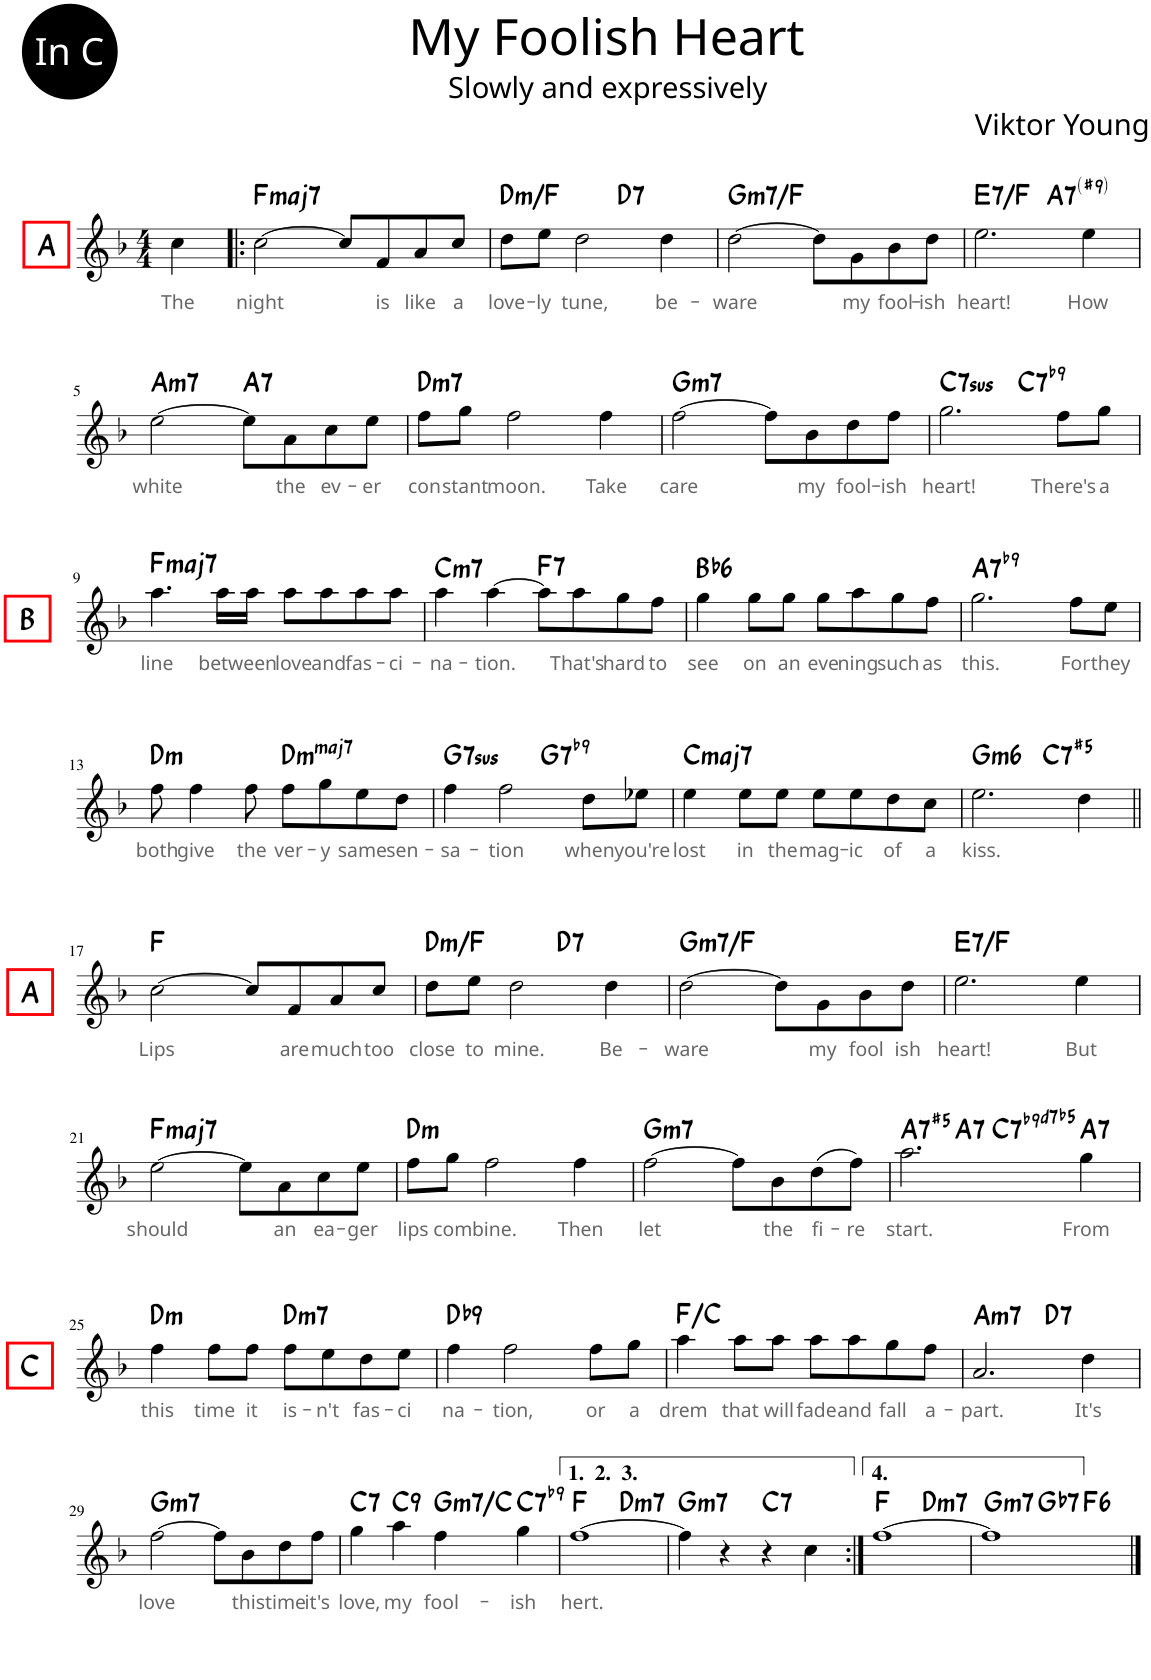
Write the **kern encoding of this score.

**kern	**text	**harte
*part1	*part1	*part1
*staff1	*staff1	*
*I"Piano	*	*
*I'Pno.	*	*
*clefG2	*	*
*k[b-]	*	*
*M4/4	*	*
=	=	=
!LO:TX:a:B:t=A	!	!
!	!LO:LY:b:color=#666666	!
4cc\	The	.
=1!|:	=1!|:	=1!|:
!	!LO:LY:b:color=#666666	!LO:H:kt=maj7
[2cc\	night	F:maj7
8cc/L]	.	.
!	!LO:LY:b:color=#666666	!
8f/	is	.
!	!LO:LY:b:color=#666666	!
8a/	like	.
!	!LO:LY:b:color=#666666	!
8cc/J	a	.
=2	=2	=2
!	!LO:LY:b:color=#666666	!LO:H:kt=m
*^	*	*
8dd\L	2ryy	love-	D:min/b3
!	!	!LO:LY:b:color=#666666	!
8ee\J	.	-ly	.
!	!	!LO:LY:b:color=#666666	!
2dd\	.	tune,	.
!	!	!	!LO:H:kt=7
.	2ryy	.	D:7
!	!	!LO:LY:b:color=#666666	!
4dd\	.	be-	.
=3	=3	=3	=3
!	!	!LO:LY:b:color=#666666	!LO:H:kt=m7
*v	*v	*	*
[2dd\	-ware	G:min7/b7
8dd\L]	.	.
!	!LO:LY:b:color=#666666	!
8g\	my	.
!	!LO:LY:b:color=#666666	!
8b-\	fool-	.
!	!LO:LY:b:color=#666666	!
8dd\J	-ish	.
=4	=4	=4
!	!LO:LY:b:color=#666666	!LO:H:kt=7
*^	*	*
2.ee\	2ryy	heart!	E:7/b2
!	!	!	!LO:H:kt=7
.	2ryy	.	A:7(#9)
!	!	!LO:LY:b:color=#666666	!
4ee\	.	How	.
!!LO:LB:g=z	!!
=5	=5	=5	=5
!	!	!LO:LY:b:color=#666666	!LO:H:kt=m7
*v	*v	*	*
[2ee\	white	A:min7
!	!	!LO:H:kt=7
8ee\L]	.	A:7
!	!LO:LY:b:color=#666666	!
8a\	the	.
!	!LO:LY:b:color=#666666	!
8cc\	ev-	.
!	!LO:LY:b:color=#666666	!
8ee\J	-er	.
=6	=6	=6
!	!LO:LY:b:color=#666666	!LO:H:kt=m7
8ff\L	con-	D:min7
!	!LO:LY:b:color=#666666	!
8gg\J	-stant	.
!	!LO:LY:b:color=#666666	!
2ff\	moon.	.
!	!LO:LY:b:color=#666666	!
4ff\	Take	.
=7	=7	=7
!	!LO:LY:b:color=#666666	!LO:H:kt=m7
[2ff\	care	G:min7
8ff\L]	.	.
!	!LO:LY:b:color=#666666	!
8b-\	my	.
!	!LO:LY:b:color=#666666	!
8dd\	fool-	.
!	!LO:LY:b:color=#666666	!
8ff\J	-ish	.
=8	=8	=8
!	!LO:LY:b:color=#666666	!LO:H:kt=7sus
*^	*	*
2.gg\	2ryy	heart!	C:sus4(7)
!	!	!	!LO:H:kt=7
.	2ryy	.	C:7(b9)
!	!	!LO:LY:b:color=#666666	!
8ff\L	.	There's	.
!	!	!LO:LY:b:color=#666666	!
8gg\J	.	a	.
!!LO:LB:g=z	!!
=9	=9	=9	=9
!LO:TX:a:B:t=B	!	!	!
!	!	!LO:LY:b:color=#666666	!LO:H:kt=maj7
*v	*v	*	*
4.aa\	line	F:maj7
!	!LO:LY:b:color=#666666	!
16aa\LL	be-	.
!	!LO:LY:b:color=#666666	!
16aa\JJ	-tween	.
!	!LO:LY:b:color=#666666	!
8aa\L	love	.
!	!LO:LY:b:color=#666666	!
8aa\	and	.
!	!LO:LY:b:color=#666666	!
8aa\	fas-	.
!	!LO:LY:b:color=#666666	!
8aa\J	-ci-	.
=10	=10	=10
!	!LO:LY:b:color=#666666	!LO:H:kt=m7
4aa\	-na-	C:min7
!	!LO:LY:b:color=#666666	!
[4aa\	-tion.	.
!	!	!LO:H:kt=7
8aa\L]	.	F:7
!	!LO:LY:b:color=#666666	!
8aa\	That's	.
!	!LO:LY:b:color=#666666	!
8gg\	hard	.
!	!LO:LY:b:color=#666666	!
8ff\J	to	.
=11	=11	=11
!	!LO:LY:b:color=#666666	!LO:H:kt=6
4gg\	see	Bb:maj6
!	!LO:LY:b:color=#666666	!
8gg\L	on	.
!	!LO:LY:b:color=#666666	!
8gg\J	an	.
!	!LO:LY:b:color=#666666	!
8gg\L	eve-	.
!	!LO:LY:b:color=#666666	!
8aa\	-ning	.
!	!LO:LY:b:color=#666666	!
8gg\	such	.
!	!LO:LY:b:color=#666666	!
8ff\J	as	.
=12	=12	=12
!	!LO:LY:b:color=#666666	!LO:H:kt=7
2.gg\	this.	A:7(b9)
!	!LO:LY:b:color=#666666	!
8ff\L	For	.
!	!LO:LY:b:color=#666666	!
8ee\J	they	.
!!LO:LB:g=z
=13	=13	=13
!	!LO:LY:b:color=#666666	!LO:H:kt=m
8ff\	both	D:min
!	!LO:LY:b:color=#666666	!
4ff\	give	.
!	!LO:LY:b:color=#666666	!
8ff\	the	.
!	!LO:LY:b:color=#666666	!LO:H:kt=mmaj7
8ff\L	ver-	D:minmaj7
!	!LO:LY:b:color=#666666	!
8gg\	-y	.
!	!LO:LY:b:color=#666666	!
8ee\	same	.
!	!LO:LY:b:color=#666666	!
8dd\J	sen-	.
=14	=14	=14
!	!LO:LY:b:color=#666666	!LO:H:kt=7sus
*^	*	*
4ff\	2ryy	-sa-	G:sus4(7)
!	!	!LO:LY:b:color=#666666	!
2ff\	.	-tion	.
!	!	!	!LO:H:kt=7
.	2ryy	.	G:7(b9)
!	!	!LO:LY:b:color=#666666	!
8dd\L	.	when	.
!	!	!LO:LY:b:color=#666666	!
8ee-X\J	.	you're	.
=15	=15	=15	=15
!	!	!LO:LY:b:color=#666666	!LO:H:kt=maj7
*v	*v	*	*
4ee\	lost	C:maj7
!	!LO:LY:b:color=#666666	!
8ee\L	in	.
!	!LO:LY:b:color=#666666	!
8ee\J	the	.
!	!LO:LY:b:color=#666666	!
8ee\L	mag-	.
!	!LO:LY:b:color=#666666	!
8ee\	-ic	.
!	!LO:LY:b:color=#666666	!
8dd\	of	.
!	!LO:LY:b:color=#666666	!
8cc\J	a	.
=16	=16	=16
!	!LO:LY:b:color=#666666	!LO:H:kt=m6
*^	*	*
2.ee\	2ryy	kiss.	G:min6
!	!	!	!LO:H:kt=7
.	2ryy	.	C:(3,#5,b7)
4dd\	.	.	.
!!LO:LB:g=z	!!
=17||	=17||	=17||	=17||
!LO:TX:a:B:t=A	!	!	!
!	!	!LO:LY:b:color=#666666	!
*v	*v	*	*
[2cc\	Lips	F:maj
8cc/L]	.	.
!	!LO:LY:b:color=#666666	!
8f/	are	.
!	!LO:LY:b:color=#666666	!
8a/	much	.
!	!LO:LY:b:color=#666666	!
8cc/J	too	.
=18	=18	=18
!	!LO:LY:b:color=#666666	!LO:H:kt=m
*^	*	*
8dd\L	2ryy	close	D:min/b3
!	!	!LO:LY:b:color=#666666	!
8ee\J	.	to	.
!	!	!LO:LY:b:color=#666666	!
2dd\	.	mine.	.
!	!	!	!LO:H:kt=7
.	2ryy	.	D:7
!	!	!LO:LY:b:color=#666666	!
4dd\	.	Be-	.
=19	=19	=19	=19
!	!	!LO:LY:b:color=#666666	!LO:H:kt=m7
*v	*v	*	*
[2dd\	-ware	G:min7/b7
8dd\L]	.	.
!	!LO:LY:b:color=#666666	!
8g\	my	.
!	!LO:LY:b:color=#666666	!
8b-\	fool	.
!	!LO:LY:b:color=#666666	!
8dd\J	ish	.
=20	=20	=20
!	!LO:LY:b:color=#666666	!LO:H:kt=7
2.ee\	heart!	E:7/b2
!	!LO:LY:b:color=#666666	!
4ee\	But	.
!!LO:LB:g=z
=21	=21	=21
!	!LO:LY:b:color=#666666	!LO:H:kt=maj7
[2ee\	should	F:maj7
8ee\L]	.	.
!	!LO:LY:b:color=#666666	!
8a\	an	.
!	!LO:LY:b:color=#666666	!
8cc\	ea-	.
!	!LO:LY:b:color=#666666	!
8ee\J	-ger	.
=22	=22	=22
!	!LO:LY:b:color=#666666	!LO:H:kt=m
8ff\L	lips	D:min
!	!LO:LY:b:color=#666666	!
8gg\J	com-	.
!	!LO:LY:b:color=#666666	!
2ff\	-bine.	.
!	!LO:LY:b:color=#666666	!
4ff\	Then	.
=23	=23	=23
!	!LO:LY:b:color=#666666	!LO:H:kt=m7
[2ff\	let	G:min7
8ff\L]	.	.
!	!LO:LY:b:color=#666666	!
8b-\	the	.
!	!LO:LY:b:color=#666666	!
(8dd\	fi-	.
!	!LO:LY:b:color=#666666	!
8ff\J)	-re	.
=24	=24	=24
!	!LO:LY:b:color=#666666	!LO:H:kt=7
*^	*	*
*	*^	*	*
2.aa\	4ryy	2ryy	start.	A:(3,#5,b7)
!	!	!	!	!LO:H:kt=7
.	2.ryy	.	.	A:7
!	!	!	!	!LO:H:kt=7
.	.	2ryy	.	C:(3,b5,b7,b9)
!	!	!	!LO:LY:b:color=#666666	!LO:H:kt=7
4gg\	.	.	From	A:7
!!LO:LB:g=z	!!	!!
=25	=25	=25	=25	=25
!LO:TX:a:B:t=C	!	!	!	!
!	!	!	!LO:LY:b:color=#666666	!LO:H:kt=m
*v	*v	*v	*	*
4ff\	this	D:min
!	!LO:LY:b:color=#666666	!
8ff\L	time	.
!	!LO:LY:b:color=#666666	!
8ff\J	it	.
!	!LO:LY:b:color=#666666	!LO:H:kt=m7
8ff\L	is-	D:min7
!	!LO:LY:b:color=#666666	!
8ee\	-n't	.
!	!LO:LY:b:color=#666666	!
8dd\	fas-	.
!	!LO:LY:b:color=#666666	!
8ee\J	-ci	.
=26	=26	=26
!	!LO:LY:b:color=#666666	!LO:H:kt=9
4ff\	na-	Db:9
!	!LO:LY:b:color=#666666	!
2ff\	-tion,	.
!	!LO:LY:b:color=#666666	!
8ff\L	or	.
!	!LO:LY:b:color=#666666	!
8gg\J	a	.
=27	=27	=27
!	!LO:LY:b:color=#666666	!
4aa\	drem	F:maj/5
!	!LO:LY:b:color=#666666	!
8aa\L	that	.
!	!LO:LY:b:color=#666666	!
8aa\J	will	.
!	!LO:LY:b:color=#666666	!
8aa\L	fade	.
!	!LO:LY:b:color=#666666	!
8aa\	and	.
!	!LO:LY:b:color=#666666	!
8gg\	fall	.
!	!LO:LY:b:color=#666666	!
8ff\J	a-	.
=28	=28	=28
!	!LO:LY:b:color=#666666	!LO:H:kt=m7
*^	*	*
2.a/	2ryy	-part.	A:min7
!	!	!	!LO:H:kt=7
.	2ryy	.	D:7
!	!	!LO:LY:b:color=#666666	!
4dd\	.	It's	.
!!LO:LB:g=z	!!
=29	=29	=29	=29
!	!	!LO:LY:b:color=#666666	!LO:H:kt=m7
*v	*v	*	*
[2ff\	love	G:min7
8ff\L]	.	.
!	!LO:LY:b:color=#666666	!
8b-\	this	.
!	!LO:LY:b:color=#666666	!
8dd\	time	.
!	!LO:LY:b:color=#666666	!
8ff\J	it's	.
=30	=30	=30
!	!LO:LY:b:color=#666666	!LO:H:kt=7
4gg\	love,	C:7
!	!LO:LY:b:color=#666666	!LO:H:kt=9
4aa\	my	C:9
!	!LO:LY:b:color=#666666	!LO:H:kt=m7
4ff\	fool-	G:min7/4
!	!LO:LY:b:color=#666666	!LO:H:kt=7
4gg\	-ish	C:7(b9)
=31	=31	=31
!	!LO:LY:b:color=#666666	!
*^	*	*
[1ff	2ryy	hert.	F:maj
!	!	!	!LO:H:kt=m7
.	2ryy	.	D:min7
=32	=32	=32	=32
!	!	!	!LO:H:kt=m7
*v	*v	*	*
4ff\]	.	G:min7
4r	.	.
!	!	!LO:H:kt=7
4r	.	C:7
4cc\	.	.
=33:|!	=33:|!	=33:|!
*^	*	*
[1ff	2ryy	.	F:maj
!	!	!	!LO:H:kt=m7
.	2ryy	.	D:min7
=34	=34	=34	=34
!	!	!	!LO:H:kt=m7
*	*^	*	*
1ff]	4ryy	2ryy	.	G:min7
!	!	!	!	!LO:H:kt=7
.	2.ryy	.	.	Gb:7
!	!	!	!	!LO:H:kt=6
.	.	2ryy	.	F:maj6
*v	*v	*v	*	*
==	==	==
*-	*-	*-
